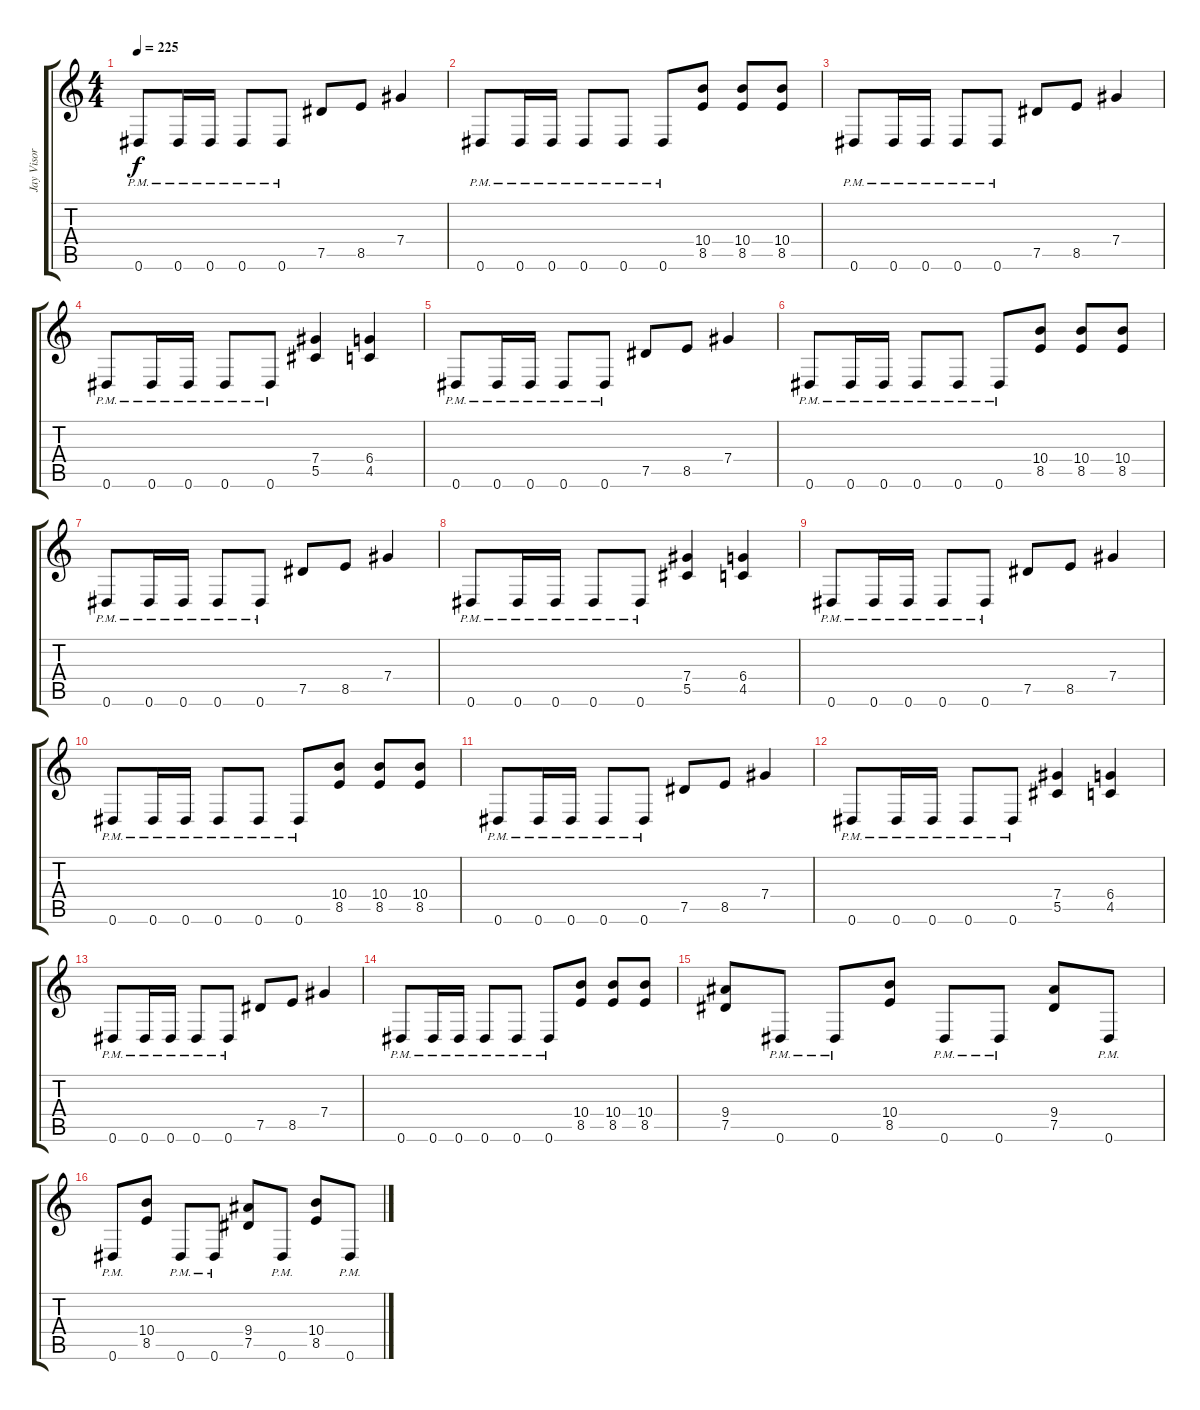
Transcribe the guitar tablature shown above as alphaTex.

\track ("Jay Visor" "Jay Visor") {instrument distortionguitar}
\staff {score tabs}
\tuning (Eb4 Bb3 Gb3 Db3 Ab2 Eb2) {hide}
\ts (4 4)
\tempo 225
\clef g2
\ks c
0.6{pm}.8{dy f} 0.6{pm}.16 0.6{pm}.16 0.6{pm}.8 0.6{pm}.8 7.5.8 8.5.8 7.4.4 |
0.6{pm}.8 0.6{pm}.16 0.6{pm}.16 0.6{pm}.8 0.6{pm}.8 0.6{pm}.8 (10.4 8.5).8 (10.4 8.5).8 (10.4 8.5).8 |
0.6{pm}.8 0.6{pm}.16 0.6{pm}.16 0.6{pm}.8 0.6{pm}.8 7.5.8 8.5.8 7.4.4 |
0.6{pm}.8 0.6{pm}.16 0.6{pm}.16 0.6{pm}.8 0.6{pm}.8 (7.4 5.5).4 (6.4 4.5).4 |
0.6{pm}.8 0.6{pm}.16 0.6{pm}.16 0.6{pm}.8 0.6{pm}.8 7.5.8 8.5.8 7.4.4 |
0.6{pm}.8 0.6{pm}.16 0.6{pm}.16 0.6{pm}.8 0.6{pm}.8 0.6{pm}.8 (10.4 8.5).8 (10.4 8.5).8 (10.4 8.5).8 |
0.6{pm}.8 0.6{pm}.16 0.6{pm}.16 0.6{pm}.8 0.6{pm}.8 7.5.8 8.5.8 7.4.4 |
0.6{pm}.8 0.6{pm}.16 0.6{pm}.16 0.6{pm}.8 0.6{pm}.8 (7.4 5.5).4 (6.4 4.5).4 |
0.6{pm}.8 0.6{pm}.16 0.6{pm}.16 0.6{pm}.8 0.6{pm}.8 7.5.8 8.5.8 7.4.4 |
0.6{pm}.8 0.6{pm}.16 0.6{pm}.16 0.6{pm}.8 0.6{pm}.8 0.6{pm}.8 (10.4 8.5).8 (10.4 8.5).8 (10.4 8.5).8 |
0.6{pm}.8 0.6{pm}.16 0.6{pm}.16 0.6{pm}.8 0.6{pm}.8 7.5.8 8.5.8 7.4.4 |
0.6{pm}.8 0.6{pm}.16 0.6{pm}.16 0.6{pm}.8 0.6{pm}.8 (7.4 5.5).4 (6.4 4.5).4 |
0.6{pm}.8 0.6{pm}.16 0.6{pm}.16 0.6{pm}.8 0.6{pm}.8 7.5.8 8.5.8 7.4.4 |
0.6{pm}.8 0.6{pm}.16 0.6{pm}.16 0.6{pm}.8 0.6{pm}.8 0.6{pm}.8 (10.4 8.5).8 (10.4 8.5).8 (10.4 8.5).8 |
(9.4 7.5).8 0.6{pm}.8 0.6{pm}.8 (10.4 8.5).8 0.6{pm}.8 0.6{pm}.8 (9.4 7.5).8 0.6{pm}.8 |
0.6{pm}.8 (10.4 8.5).8 0.6{pm}.8 0.6{pm}.8 (9.4 7.5).8 0.6{pm}.8 (10.4 8.5).8 0.6{pm}.8
